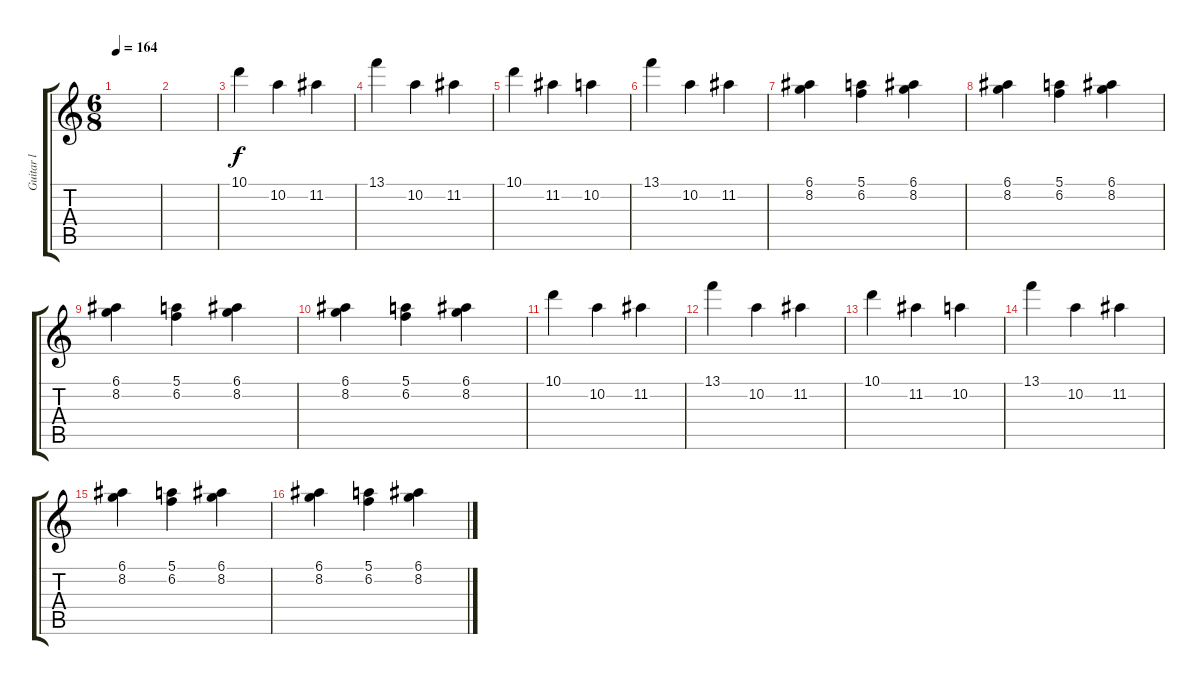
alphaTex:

\track ("Guitar l" "Guitar l") {instrument distortionguitar}
\staff {score tabs}
\tuning (E4 B3 G3 D3 A2 D2) {hide}
\ts (6 8)
\tempo 164
\clef g2
\ks c
|
|
10.1.4 10.2.4 11.2.4 |
13.1.4 10.2.4 11.2.4 |
10.1.4 11.2.4 10.2.4 |
13.1.4 10.2.4 11.2.4 |
(6.1 8.2).4 (5.1 6.2).4 (6.1 8.2).4 |
(6.1 8.2).4 (5.1 6.2).4 (6.1 8.2).4 |
(6.1 8.2).4 (5.1 6.2).4 (6.1 8.2).4 |
(6.1 8.2).4 (5.1 6.2).4 (6.1 8.2).4 |
10.1.4 10.2.4 11.2.4 |
13.1.4 10.2.4 11.2.4 |
10.1.4 11.2.4 10.2.4 |
13.1.4 10.2.4 11.2.4 |
(6.1 8.2).4 (5.1 6.2).4 (6.1 8.2).4 |
(6.1 8.2).4 (5.1 6.2).4 (6.1 8.2).4
